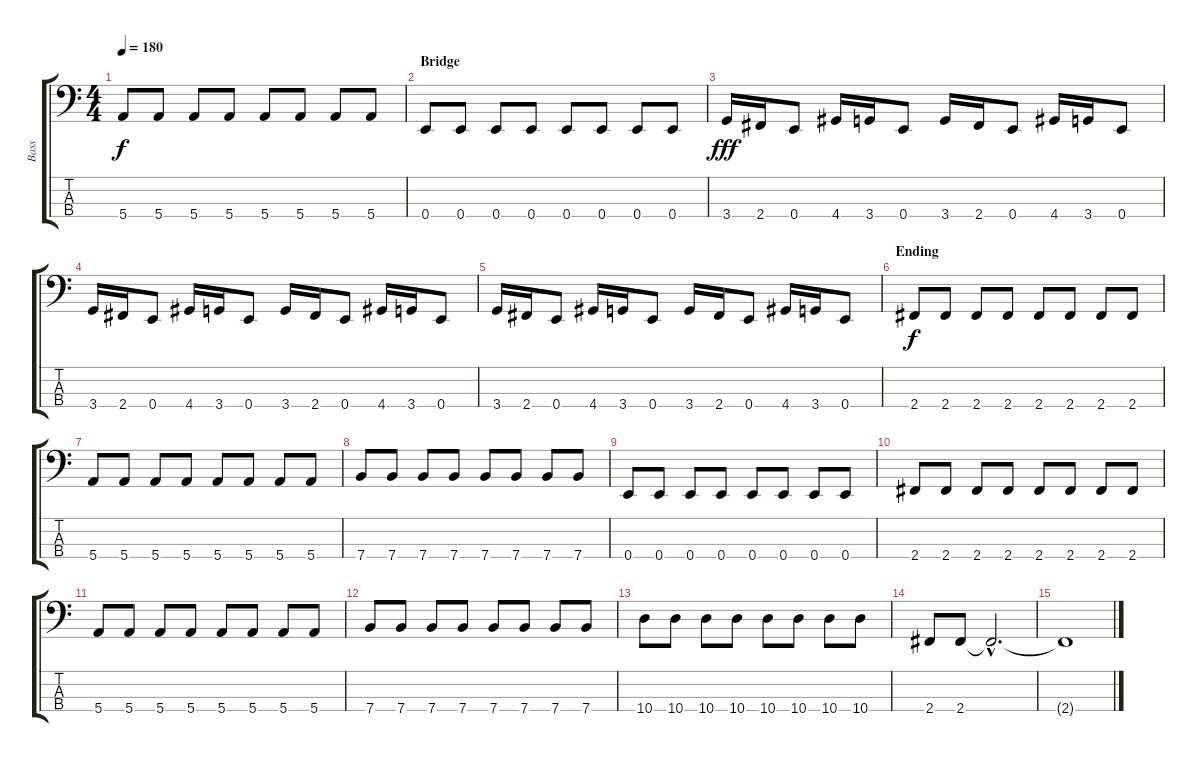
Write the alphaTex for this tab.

\track ("Bass" "Bass") {instrument electricbasspick}
\staff {score tabs}
\tuning (G2 D2 A1 E1) {hide}
\ts (4 4)
\tempo 180
\clef f4
\ks c
5.4.8{dy f} 5.4.8 5.4.8 5.4.8 5.4.8 5.4.8 5.4.8 5.4.8 |
\section ("" "Bridge")
0.4.8 0.4.8 0.4.8 0.4.8 0.4.8 0.4.8 0.4.8 0.4.8 |
3.4.16{dy fff} 2.4.16 0.4.8 4.4.16 3.4.16 0.4.8 3.4.16 2.4.16 0.4.8 4.4.16 3.4.16 0.4.8 |
3.4.16 2.4.16 0.4.8 4.4.16 3.4.16 0.4.8 3.4.16 2.4.16 0.4.8 4.4.16 3.4.16 0.4.8 |
3.4.16 2.4.16 0.4.8 4.4.16 3.4.16 0.4.8 3.4.16 2.4.16 0.4.8 4.4.16 3.4.16 0.4.8 |
\section ("" "Ending")
2.4.8{dy f} 2.4.8 2.4.8 2.4.8 2.4.8 2.4.8 2.4.8 2.4.8 |
5.4.8 5.4.8 5.4.8 5.4.8 5.4.8 5.4.8 5.4.8 5.4.8 |
7.4.8 7.4.8 7.4.8 7.4.8 7.4.8 7.4.8 7.4.8 7.4.8 |
0.4.8 0.4.8 0.4.8 0.4.8 0.4.8 0.4.8 0.4.8 0.4.8 |
2.4.8 2.4.8 2.4.8 2.4.8 2.4.8 2.4.8 2.4.8 2.4.8 |
5.4.8 5.4.8 5.4.8 5.4.8 5.4.8 5.4.8 5.4.8 5.4.8 |
7.4.8 7.4.8 7.4.8 7.4.8 7.4.8 7.4.8 7.4.8 7.4.8 |
10.4.8 10.4.8 10.4.8 10.4.8 10.4.8 10.4.8 10.4.8 10.4.8 |
2.4.8 2.4.8 2.4{hac t}.2{d} |
2.4{t}.1
